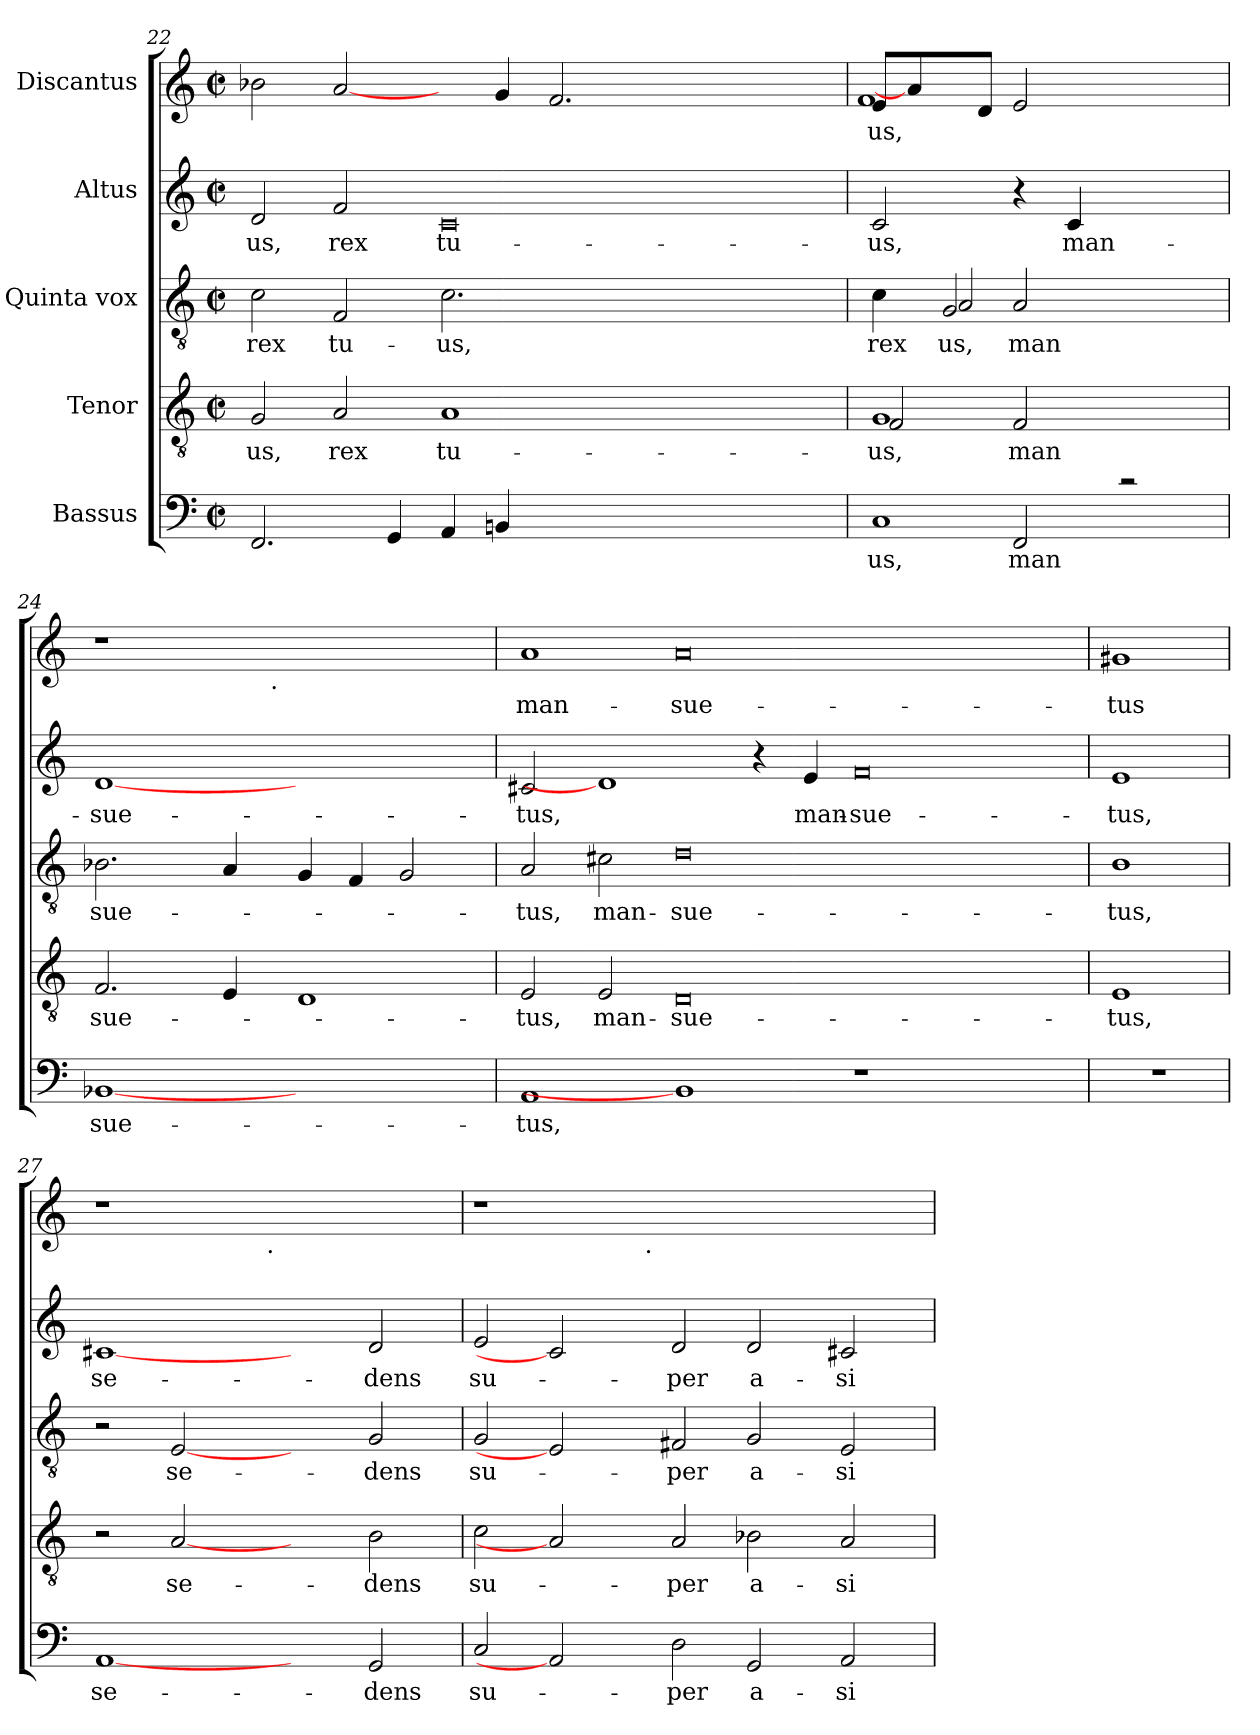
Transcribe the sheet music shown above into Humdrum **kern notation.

**kern	**text	**kern	**text	**kern	**text	**kern	**text	**kern	**text
*part5	*part5	*part4	*part4	*part3	*part3	*part2	*part2	*part1	*part1
*staff5	*staff5	*staff4	*staff4	*staff3	*staff3	*staff2	*staff2	*staff1	*staff1
*I"Bassus	*	*I"Tenor	*	*I"Quinta vox	*	*I"Altus	*	*I"Discantus	*
*clefF4	*	*clefGv2	*	*clefGv2	*	*clefG2	*	*clefG2	*
*k[]	*	*k[]	*	*k[]	*	*k[]	*	*k[]	*
*C:	*	*C:	*	*C:	*	*C:	*	*C:	*
*M2/2	*	*M2/2	*	*M2/2	*	*M2/2	*	*M2/2	*
*met(c|)	*	*met(c|)	*	*met(c|)	*	*met(c|)	*	*met(c|)	*
=22	=22	=22	=22	=22	=22	=22	=22	=22	=22
!	!	!	!LO:LY:b	!	!LO:LY:b	!	!LO:LY:b	!	!
2.FF/	.	2G/	-us,	2c\	rex	2d/	-us,	2b-X\	.
!	!	!	!LO:LY:b	!	!LO:LY:b	!	!LO:LY:b	!	!
.	.	2A/	rex	2F/	tu-	2f/	rex	[2a/	.
4GG/	.	.	.	.	.	.	.	.	.
!	!	!	!LO:LY:b	!	!LO:LY:b	!	!LO:LY:b	!	!
4AA/	.	1A	tu-	2.c\	-us,	0c	tu-	4ryy	.
4BBn/	.	.	.	.	.	.	.	4g/	.
1.ryy	.	.	.	.	.	.	.	2.f/	.
.	.	.	.	1ryy	.	.	.	.	.
.	.	1ryy	.	.	.	.	.	.	.
.	.	.	.	.	.	.	.	2.ryy	.
.	.	.	.	4ryy	.	.	.	.	.
=23	=23	=23	=23	=23	=23	=23	=23	=23	=23
!	!LO:LY:b	!	!LO:LY:b	!	!LO:LY:b	!	!LO:LY:b	!	!LO:LY:b
*^	*	*^	*	*^	*	*	*	*^	*
*	*	*	*	*	*	*	*^	*	*	*	*	*	*
1C	2ryy	-us,	1G	2F/	-us,	4c\	4ryy	2ryy	rex	2c/	-us,	8e/L	1f	-us,
.	.	.	.	.	.	.	.	.	.	.	.	4a/]	.	.
!	!	!	!	!	!	!	!	!	!LO:LY:b	!	!	!	!	!
!	!	!	!	!	!	!	!	!	!LO:LY:b	!	!	!	!	!
.	.	.	.	.	.	2G/	2A/	.	-us,	.	.	.	.	.
.	.	.	.	.	.	.	.	.	.	.	.	8d/J	.	.
!	!	!LO:LY:b	!	!	!LO:LY:b	!	!	!	!LO:LY:b	!	!	!	!	!
.	2FF/	man-	.	2F/	man-	.	.	2A/	man-	4r	.	2e/	.	.
!	!	!	!	!	!	!	!	!	!	!	!LO:LY:b	!	!	!
.	.	.	.	.	.	2ryy	2ryy	.	.	4c/	man-	.	.	.
2rc	2ryy	.	2ryy	2ryy	.	.	.	2ryy	.	2ryy	.	2ryy	2ryy	.
.	.	.	.	.	.	4ryy	4ryy	.	.	.	.	.	.	.
*v	*v	*	*	*	*	*	*v	*v	*	*	*	*	*	*
*	*	*v	*v	*	*	*	*	*	*	*	*	*
!!LO:LB:g=z	!!
=24	=24	=24	=24	=24	=24	=24	=24	=24	=24	=24	=24
!	!LO:LY:b	!	!LO:LY:b	!	!	!LO:LY:b	!	!LO:LY:b	!	!	!
*	*	*	*	*v	*v	*	*	*	*	*	*
[1BB-X	-sue-	2.F/	-sue-	2.B-X\	-sue-	[1d	-sue-	1r	2ryy	.
.	.	.	.	.	.	.	.	.	4ryy	.
.	.	4E/	.	4A/	.	.	.	.	8ryy	.
.	.	.	.	.	.	.	.	.	32ryy	.
!	!	!	!	!	!	!	!	!	!LO:TX:b:t=.	!
.	.	.	.	.	.	.	.	.	1ryy	.
1ryy	.	1D	.	4G/	.	1ryy	.	1ryy	.	.
.	.	.	.	4F/	.	.	.	.	.	.
.	.	.	.	2G/	.	.	.	.	.	.
.	.	.	.	.	.	.	.	.	16.ryy	.
=25	=25	=25	=25	=25	=25	=25	=25	=25	=25	=25
!	!LO:LY:b	!	!LO:LY:b	!	!LO:LY:b	!	!LO:LY:b	!	!	!LO:LY:b
*	*	*	*	*	*	*	*	*v	*v	*
1AA	-tus,	2E/	-tus,	2A/	-tus,	2c#X/	-tus,	1a	man-
!	!	!	!LO:LY:b	!	!LO:LY:b	!	!	!	!
.	.	2E/	man-	2c#X\	man-	1d]	.	.	.
!	!	!	!LO:LY:b	!	!LO:LY:b	!	!	!	!LO:LY:b
1BB-]	.	0D	-sue-	0d	-sue-	.	.	0a	-sue-
.	.	.	.	.	.	4r	.	.	.
!	!	!	!	!	!	!	!LO:LY:b	!	!
.	.	.	.	.	.	4e/	man-	.	.
!	!	!	!	!	!	!	!LO:LY:b:rj	!	!
1r	.	.	.	.	.	0f	-sue-	.	.
1ryy	.	1ryy	.	1ryy	.	.	.	1ryy	.
=26	=26	=26	=26	=26	=26	=26	=26	=26	=26
!	!	!	!LO:LY:b	!	!LO:LY:b	!	!LO:LY:b	!	!LO:LY:b
1r	.	1E	-tus,	1B	-tus,	1e	-tus,	1g#X	-tus
=27	=27	=27	=27	=27	=27	=27	=27	=27	=27
!	!LO:LY:b	!	!	!	!	!	!LO:LY:b	!	!
*	*	*	*	*	*	*	*	*^	*
[1AA	se-	2r	.	2r	.	[1c#X	se-	1r	2ryy	.
!	!	!	!LO:LY:b	!	!LO:LY:b	!	!	!	!	!
.	.	[2A	se-	[2E	se-	.	.	.	4ryy	.
.	.	.	.	.	.	.	.	.	8ryy	.
.	.	.	.	.	.	.	.	.	32ryy	.
!	!	!	!	!	!	!	!	!	!LO:TX:b:t=.	!
.	.	.	.	.	.	.	.	.	1ryy	.
2ryy	.	2ryy	.	2ryy	.	2ryy	.	1ryy	.	.
!	!LO:LY:b	!	!LO:LY:b	!	!LO:LY:b	!	!LO:LY:b	!	!	!
2GG/	-dens	2B\	-dens	2G/	-dens	2d/	-dens	.	.	.
.	.	.	.	.	.	.	.	.	16.ryy	.
=28	=28	=28	=28	=28	=28	=28	=28	=28	=28	=28
!	!LO:LY:b	!	!LO:LY:b	!	!LO:LY:b	!	!LO:LY:b	!	!	!
2C/	su-	2c\	su-	2G/	su-	2e/	su-	1r	2ryy	.
2AA]	.	2A]	.	2E]	.	2c#]	.	.	4ryy	.
.	.	.	.	.	.	.	.	.	8ryy	.
.	.	.	.	.	.	.	.	.	32ryy	.
!	!	!	!	!	!	!	!	!	!LO:TX:b:t=.	!
.	.	.	.	.	.	.	.	.	1ryy	.
!	!LO:LY:b	!	!LO:LY:b	!	!LO:LY:b	!	!LO:LY:b	!	!	!
2D\	-per	2A/	-per	2F#X/	-per	2d/	-per	1.ryy	.	.
!	!LO:LY:b	!	!LO:LY:b	!	!LO:LY:b	!	!LO:LY:b	!	!	!
2GG/	a-	2B-X\	a-	2G/	a-	2d/	a-	.	.	.
.	.	.	.	.	.	.	.	.	2ryy	.
!	!LO:LY:b	!	!LO:LY:b	!	!LO:LY:b	!	!LO:LY:b	!	!	!
2AA/	-si-	2A/	-si-	2E/	-si-	2c#X/	-si-	.	.	.
.	.	.	.	.	.	.	.	.	16.ryy	.
*	*	*	*	*	*	*	*	*v	*v	*
=	=	=	=	=	=	=	=	=	=
*-	*-	*-	*-	*-	*-	*-	*-	*-	*-
